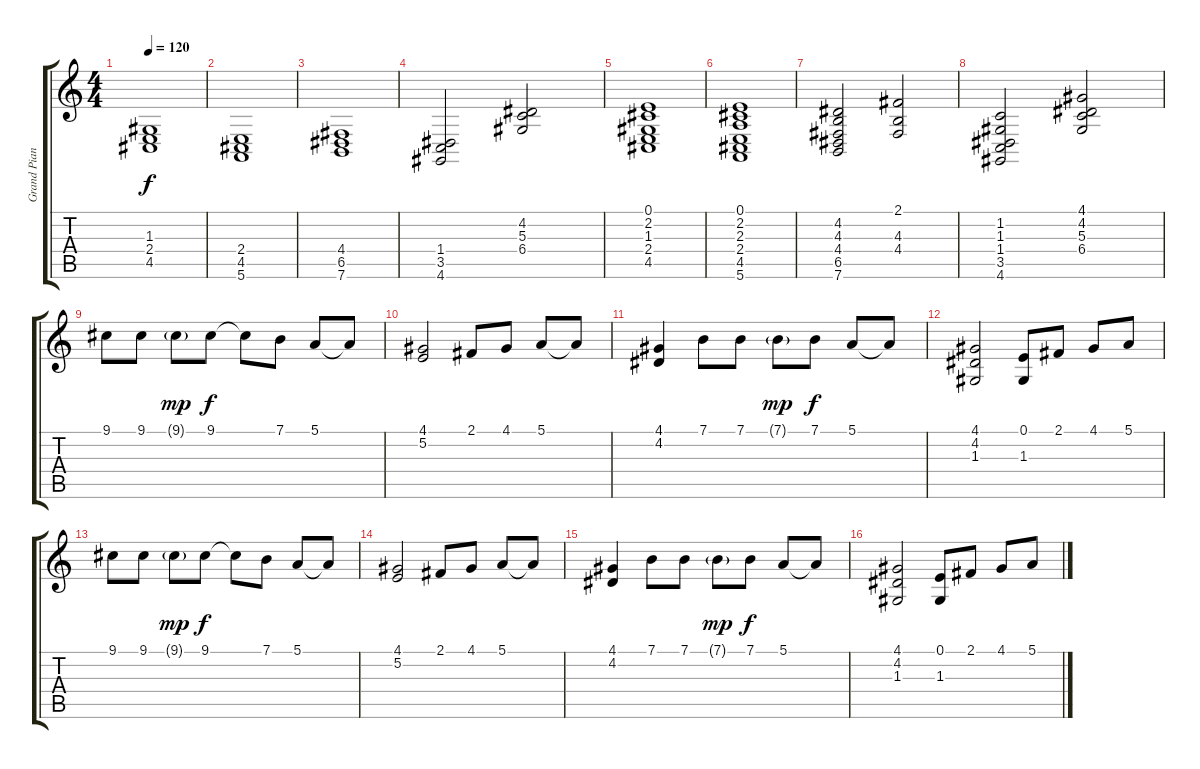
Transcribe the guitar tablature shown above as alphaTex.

\track ("Grand Piano" "Grand Pian") {instrument acousticgrandpiano}
\staff {score tabs}
\tuning (E4 B3 G3 D3 A2 E2) {hide}
\ts (4 4)
\tempo 120
\clef g2
\ks c
(1.3 2.4 4.5).1{dy f} |
(2.4 4.5 5.6).1 |
(4.4 6.5 7.6).1 |
(1.4 3.5 4.6).2 (4.2 5.3 6.4).2 |
(0.1 2.2 1.3 2.4 4.5).1 |
(0.1 2.2 2.3 2.4 4.5 5.6).1 |
(4.2 4.3 4.4 6.5 7.6).2 (2.1 4.3 4.4).2 |
(1.2 1.3 1.4 3.5 4.6).2 (4.1 4.2 5.3 6.4).2 |
9.1.8 9.1.8 9.1{g}.8{dy mp} 9.1.8{dy f} 9.1{t}.8 7.1.8 5.1.8 5.1{t}.8 |
(4.1 5.2).2 2.1.8 4.1.8 5.1.8 5.1{t}.8 |
(4.1 4.2).4 7.1.8 7.1.8 7.1{g}.8{dy mp} 7.1.8{dy f} 5.1.8 5.1{t}.8 |
(4.1 4.2 1.3).2 (0.1 1.3).8 2.1.8 4.1.8 5.1.8 |
9.1.8 9.1.8 9.1{g}.8{dy mp} 9.1.8{dy f} 9.1{t}.8 7.1.8 5.1.8 5.1{t}.8 |
(4.1 5.2).2 2.1.8 4.1.8 5.1.8 5.1{t}.8 |
(4.1 4.2).4 7.1.8 7.1.8 7.1{g}.8{dy mp} 7.1.8{dy f} 5.1.8 5.1{t}.8 |
(4.1 4.2 1.3).2 (0.1 1.3).8 2.1.8 4.1.8 5.1.8
